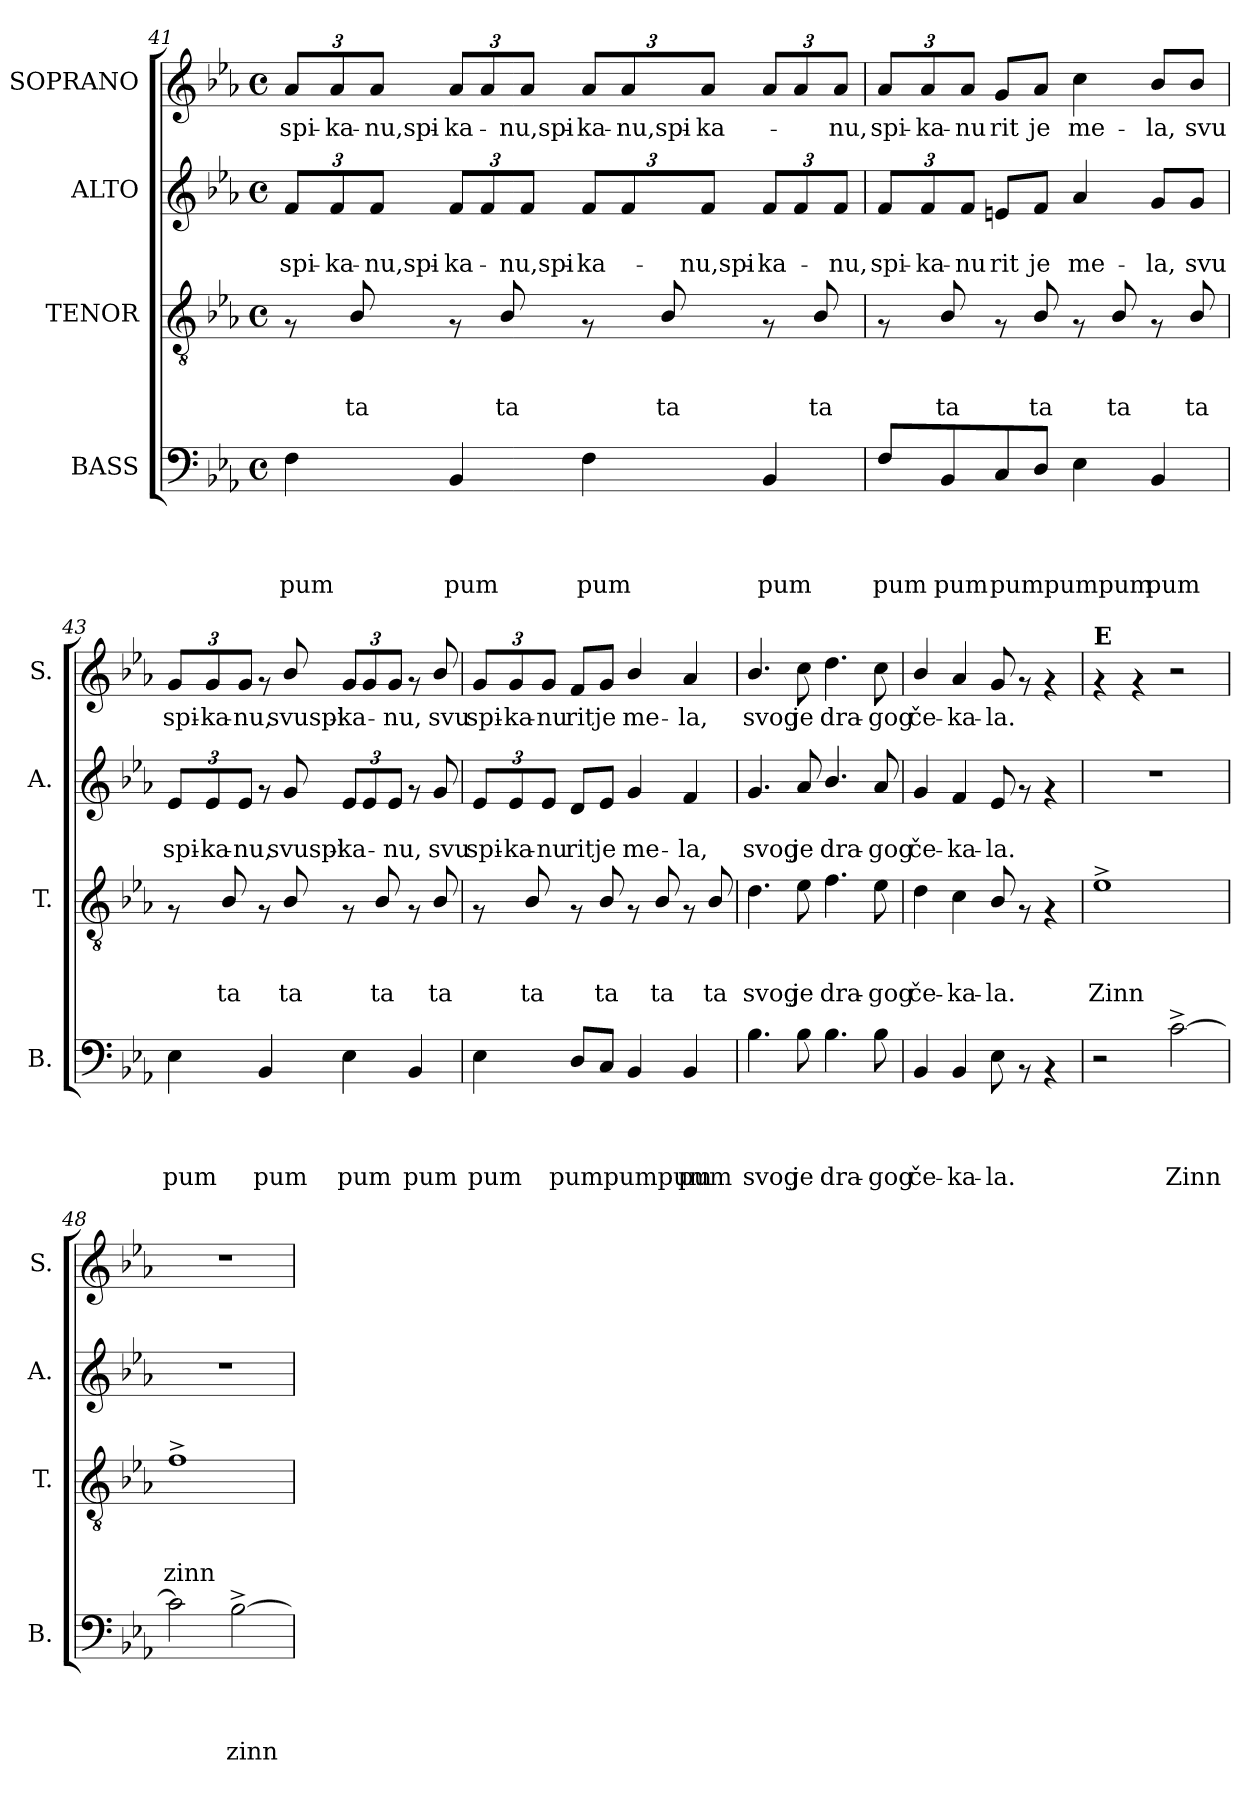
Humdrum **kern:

**kern	**text	**text	**text	**text	**kern	**text	**text	**text	**kern	**text	**text	**kern	**text
*part4	*part4	*part4	*part4	*part4	*part3	*part3	*part3	*part3	*part2	*part2	*part2	*part1	*part1
*staff4	*staff4	*staff4	*staff4	*staff4	*staff3	*staff3	*staff3	*staff3	*staff2	*staff2	*staff2	*staff1	*staff1
*I"BASS	*	*	*	*	*I"TENOR	*	*	*	*I"ALTO	*	*	*I"SOPRANO	*
*I'B.	*	*	*	*	*I'T.	*	*	*	*I'A.	*	*	*I'S.	*
*clefF4	*	*	*	*	*clefGv2	*	*	*	*clefG2	*	*	*clefG2	*
*k[b-e-a-]	*	*	*	*	*k[b-e-a-]	*	*	*	*k[b-e-a-]	*	*	*k[b-e-a-]	*
*E-:	*	*	*	*	*E-:	*	*	*	*E-:	*	*	*E-:	*
*M4/4	*	*	*	*	*M4/4	*	*	*	*M4/4	*	*	*M4/4	*
*met(c)	*	*	*	*	*met(c)	*	*	*	*met(c)	*	*	*met(c)	*
=41	=41	=41	=41	=41	=41	=41	=41	=41	=41	=41	=41	=41	=41
!	!	!	!	!LO:LY:b	!	!	!	!	!	!	!	!	!
*	*	*	*	*	*	*	*	*	*Xbrackettup	*	*	*	*
!	!	!	!	!	!	!	!	!	!	!	!LO:LY:b	!	!
*	*	*	*	*	*	*	*	*	*	*	*	*Xbrackettup	*
!	!	!	!	!	!	!	!	!	!	!	!	!	!LO:LY:b
4F\	.	.	.	pum	8rF	.	.	.	12f/L	.	spi-	12a-/L	spi-
!	!	!	!	!	!	!	!	!	!	!	!LO:LY:b	!	!LO:LY:b
.	.	.	.	.	.	.	.	.	12f/	.	-ka-	12a-/	-ka-
!	!	!	!	!	!	!	!	!LO:LY:b	!	!	!	!	!
.	.	.	.	.	8B-/	.	.	ta	.	.	.	.	.
!	!	!	!	!	!	!	!	!	!	!	!LO:LY:b	!	!LO:LY:b
.	.	.	.	.	.	.	.	.	12f/J	.	-nu,spi-	12a-/J	-nu,spi-
!	!	!	!	!LO:LY:b	!	!	!	!	!	!	!LO:LY:b	!	!LO:LY:b
4BB-/	.	.	.	pum	8rF	.	.	.	12f/L	.	-ka-	12a-/L	-ka-
.	.	.	.	.	.	.	.	.	12f/	.	.	12a-/	.
!	!	!	!	!	!	!	!	!LO:LY:b	!	!	!	!	!
.	.	.	.	.	8B-/	.	.	ta	.	.	.	.	.
!	!	!	!	!	!	!	!	!	!	!	!LO:LY:b	!	!LO:LY:b
.	.	.	.	.	.	.	.	.	12f/J	.	-nu,spi-	12a-/J	-nu,spi-
!	!	!	!	!LO:LY:b	!	!	!	!	!	!	!LO:LY:b	!	!LO:LY:b
4F\	.	.	.	pum	8rF	.	.	.	12f/L	.	-ka-	12a-/L	-ka-
!	!	!	!	!	!	!	!	!	!	!	!	!	!LO:LY:b
.	.	.	.	.	.	.	.	.	12f/	.	.	12a-/	-nu,spi-
!	!	!	!	!	!	!	!	!LO:LY:b	!	!	!	!	!
.	.	.	.	.	8B-/	.	.	ta	.	.	.	.	.
!	!	!	!	!	!	!	!	!	!	!	!LO:LY:b	!	!LO:LY:b
.	.	.	.	.	.	.	.	.	12f/J	.	-nu,spi-	12a-/J	-ka-
!	!	!	!	!LO:LY:b	!	!	!	!	!	!	!LO:LY:b	!	!
4BB-/	.	.	.	pum	8rF	.	.	.	12f/L	.	-ka-	12a-/L	.
.	.	.	.	.	.	.	.	.	12f/	.	.	12a-/	.
!	!	!	!	!	!	!	!	!LO:LY:b	!	!	!	!	!
.	.	.	.	.	8B-/	.	.	ta	.	.	.	.	.
!	!	!	!	!	!	!	!	!	!	!	!LO:LY:b	!	!LO:LY:b
.	.	.	.	.	.	.	.	.	12f/J	.	-nu,	12a-/J	-nu,
=42	=42	=42	=42	=42	=42	=42	=42	=42	=42	=42	=42	=42	=42
!	!	!	!	!LO:LY:b	!	!	!	!	!	!	!LO:LY:b	!	!LO:LY:b
8F/L	.	.	.	pum	8rF	.	.	.	12f/L	.	spi-	12a-/L	spi-
!	!	!	!	!	!	!	!	!	!	!	!LO:LY:b	!	!LO:LY:b
.	.	.	.	.	.	.	.	.	12f/	.	-ka-	12a-/	-ka-
!	!	!	!	!LO:LY:b	!	!	!	!LO:LY:b	!	!	!	!	!
8BB-/	.	.	.	pum	8B-/	.	.	ta	.	.	.	.	.
!	!	!	!	!	!	!	!	!	!	!	!LO:LY:b	!	!LO:LY:b
.	.	.	.	.	.	.	.	.	12f/J	.	-nu	12a-/J	-nu
!	!	!	!	!LO:LY:b	!	!	!	!	!	!	!LO:LY:b	!	!LO:LY:b
8C/	.	.	.	pumpumpum	8rF	.	.	.	8en/L	.	rit	8g/L	rit
!	!	!	!	!	!	!	!	!LO:LY:b	!	!	!LO:LY:b	!	!LO:LY:b
8D/J	.	.	.	.	8B-/	.	.	ta	8f/J	.	je	8a-/J	je
!	!	!	!	!	!	!	!	!	!	!	!LO:LY:b	!	!LO:LY:b
4E-\	.	.	.	.	8rF	.	.	.	4a-/	.	me-	4cc\	me-
!	!	!	!	!	!	!	!	!LO:LY:b	!	!	!	!	!
.	.	.	.	.	8B-/	.	.	ta	.	.	.	.	.
!	!	!	!	!LO:LY:b	!	!	!	!	!	!	!LO:LY:b	!	!LO:LY:b
4BB-/	.	.	.	pum	8rF	.	.	.	8g/L	.	-la,	8b-/L	-la,
!	!	!	!	!	!	!	!	!LO:LY:b	!	!	!LO:LY:b	!	!LO:LY:b
.	.	.	.	.	8B-/	.	.	ta	8g/J	.	svu	8b-/J	svu
!!LO:LB:g=z
=43	=43	=43	=43	=43	=43	=43	=43	=43	=43	=43	=43	=43	=43
!	!	!	!	!LO:LY:b	!	!	!	!	!	!	!LO:LY:b	!	!LO:LY:b
4E-\	.	.	.	pum	8rF	.	.	.	12e-/L	.	spi-	12g/L	spi-
!	!	!	!	!	!	!	!	!	!	!	!LO:LY:b	!	!LO:LY:b
.	.	.	.	.	.	.	.	.	12e-/	.	-ka-	12g/	-ka-
!	!	!	!	!	!	!	!	!LO:LY:b	!	!	!	!	!
.	.	.	.	.	8B-/	.	.	ta	.	.	.	.	.
!	!	!	!	!	!	!	!	!	!	!	!LO:LY:b	!	!LO:LY:b
.	.	.	.	.	.	.	.	.	12e-/J	.	-nu,	12g/J	-nu,
!	!	!	!	!LO:LY:b	!	!	!	!	!	!	!	!	!
4BB-/	.	.	.	pum	8rF	.	.	.	8rf	.	.	8rf	.
!	!	!	!	!	!	!	!	!LO:LY:b	!	!	!LO:LY:b	!	!LO:LY:b
.	.	.	.	.	8B-/	.	.	ta	8g/	.	svuspi-	8b-/	svuspi-
!	!	!	!	!LO:LY:b	!	!	!	!	!	!	!LO:LY:b	!	!LO:LY:b
4E-\	.	.	.	pum	8rF	.	.	.	12e-/L	.	-ka-	12g/L	-ka-
.	.	.	.	.	.	.	.	.	12e-/	.	.	12g/	.
!	!	!	!	!	!	!	!	!LO:LY:b	!	!	!	!	!
.	.	.	.	.	8B-/	.	.	ta	.	.	.	.	.
!	!	!	!	!	!	!	!	!	!	!	!LO:LY:b	!	!LO:LY:b
.	.	.	.	.	.	.	.	.	12e-/J	.	-nu,	12g/J	-nu,
!	!	!	!	!LO:LY:b	!	!	!	!	!	!	!	!	!
4BB-/	.	.	.	pum	8rF	.	.	.	8rf	.	.	8rf	.
!	!	!	!	!	!	!	!	!LO:LY:b	!	!	!LO:LY:b	!	!LO:LY:b
.	.	.	.	.	8B-/	.	.	ta	8g/	.	svu	8b-/	svu
=44	=44	=44	=44	=44	=44	=44	=44	=44	=44	=44	=44	=44	=44
!	!	!	!	!LO:LY:b	!	!	!	!	!	!	!LO:LY:b	!	!LO:LY:b
4E-\	.	.	.	pum	8rF	.	.	.	12e-/L	.	spi-	12g/L	spi-
!	!	!	!	!	!	!	!	!	!	!	!LO:LY:b	!	!LO:LY:b
.	.	.	.	.	.	.	.	.	12e-/	.	-ka-	12g/	-ka-
!	!	!	!	!	!	!	!	!LO:LY:b	!	!	!	!	!
.	.	.	.	.	8B-/	.	.	ta	.	.	.	.	.
!	!	!	!	!	!	!	!	!	!	!	!LO:LY:b	!	!LO:LY:b
.	.	.	.	.	.	.	.	.	12e-/J	.	-nu	12g/J	-nu
!	!	!	!	!LO:LY:b	!	!	!	!	!	!	!LO:LY:b	!	!LO:LY:b
8D/L	.	.	.	pumpumpum	8rF	.	.	.	8d/L	.	rit	8f/L	rit
!	!	!	!	!	!	!	!	!LO:LY:b	!	!	!LO:LY:b	!	!LO:LY:b
8C/J	.	.	.	.	8B-/	.	.	ta	8e-/J	.	je	8g/J	je
!	!	!	!	!	!	!	!	!	!	!	!LO:LY:b	!	!LO:LY:b
4BB-/	.	.	.	.	8rF	.	.	.	4g/	.	me-	4b-/	me-
!	!	!	!	!	!	!	!	!LO:LY:b	!	!	!	!	!
.	.	.	.	.	8B-/	.	.	ta	.	.	.	.	.
!	!	!	!	!LO:LY:b	!	!	!	!	!	!	!LO:LY:b	!	!LO:LY:b
4BB-/	.	.	.	pum	8rF	.	.	.	4f/	.	-la,	4a-/	-la,
!	!	!	!	!	!	!	!	!LO:LY:b	!	!	!	!	!
.	.	.	.	.	8B-/	.	.	ta	.	.	.	.	.
=45	=45	=45	=45	=45	=45	=45	=45	=45	=45	=45	=45	=45	=45
!	!	!	!	!LO:LY:b	!	!	!	!LO:LY:b	!	!	!LO:LY:b	!	!LO:LY:b
4.B-\	.	.	.	svog	4.d\	.	.	svog	4.g/	.	svog	4.b-/	svog
!	!	!	!	!LO:LY:b	!	!	!	!LO:LY:b	!	!	!LO:LY:b	!	!LO:LY:b
8B-\	.	.	.	je	8e-\	.	.	je	8a-/	.	je	8cc\	je
!	!	!	!	!LO:LY:b	!	!	!	!LO:LY:b	!	!	!LO:LY:b	!	!LO:LY:b
4.B-\	.	.	.	dra-	4.f\	.	.	dra-	4.b-/	.	dra-	4.dd\	dra-
!	!	!	!	!LO:LY:b	!	!	!	!LO:LY:b	!	!	!LO:LY:b	!	!LO:LY:b
8B-\	.	.	.	-gog	8e-\	.	.	-gog	8a-/	.	-gog	8cc\	-gog
=46	=46	=46	=46	=46	=46	=46	=46	=46	=46	=46	=46	=46	=46
!	!	!	!	!LO:LY:b	!	!	!	!LO:LY:b	!	!	!LO:LY:b	!	!LO:LY:b
4BB-/	.	.	.	če-	4d\	.	.	če-	4g/	.	če-	4b-/	če-
!	!	!	!	!LO:LY:b	!	!	!	!LO:LY:b	!	!	!LO:LY:b	!	!LO:LY:b
4BB-/	.	.	.	-ka-	4c\	.	.	-ka-	4f/	.	-ka-	4a-/	-ka-
!	!	!	!	!LO:LY:b	!	!	!	!LO:LY:b	!	!	!LO:LY:b	!	!LO:LY:b
8E-\	.	.	.	-la.	8B-/	.	.	-la.	8e-/	.	-la.	8g/	-la.
8rAA	.	.	.	.	8rF	.	.	.	8rf	.	.	8rf	.
4rAA	.	.	.	.	4rF	.	.	.	4rf	.	.	4rf	.
!!LO:PB:g=z
=47	=47	=47	=47	=47	=47	=47	=47	=47	=47	=47	=47	=47	=47
!	!	!	!	!	!	!	!	!	!	!	!	!LO:TX:a:B:t=E	!
!	!	!	!	!	!	!	!	!LO:LY:b	!	!	!	!	!
2r	.	.	.	.	1e-^>	.	.	Zinn	1r	.	.	4rf	.
.	.	.	.	.	.	.	.	.	.	.	.	4rf	.
!	!	!	!	!LO:LY:b	!	!	!	!	!	!	!	!	!
[>2c^>\	.	.	.	Zinn	.	.	.	.	.	.	.	2r	.
=48	=48	=48	=48	=48	=48	=48	=48	=48	=48	=48	=48	=48	=48
!	!	!	!	!	!	!	!	!LO:LY:b	!	!	!	!	!
2c\]	.	.	.	.	1f^>	.	.	zinn	1r	.	.	1r	.
!	!	!	!	!LO:LY:b	!	!	!	!	!	!	!	!	!
[>2B-^>\	.	.	.	zinn	.	.	.	.	.	.	.	.	.
=	=	=	=	=	=	=	=	=	=	=	=	=	=
*-	*-	*-	*-	*-	*-	*-	*-	*-	*-	*-	*-	*-	*-
